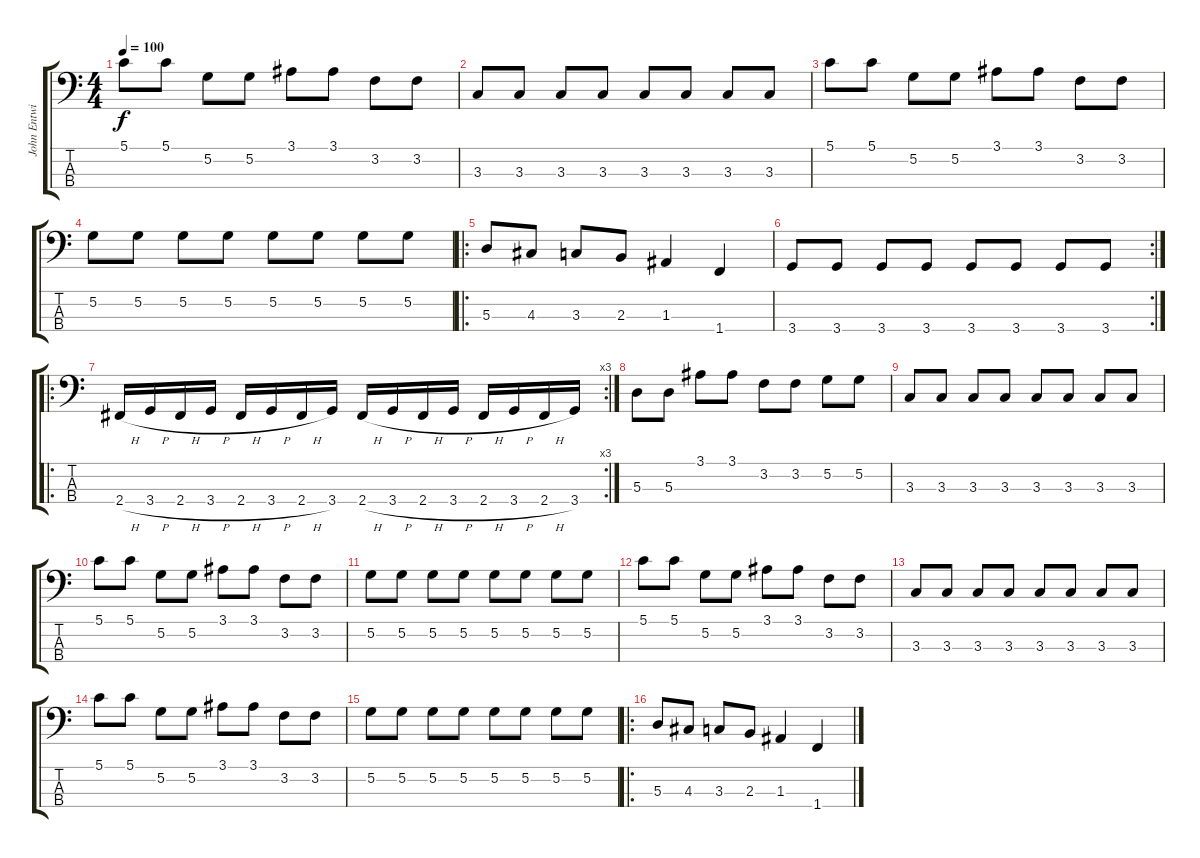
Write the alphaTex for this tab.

\track ("John Entwistle - Bass" "John Entwi") {instrument electricbassfinger}
\staff {score tabs}
\tuning (G2 D2 A1 E1) {hide}
\ts (4 4)
\tempo 100
\clef f4
\ks c
5.1.8{dy f} 5.1.8 5.2.8 5.2.8 3.1.8 3.1.8 3.2.8 3.2.8 |
3.3.8 3.3.8 3.3.8 3.3.8 3.3.8 3.3.8 3.3.8 3.3.8 |
5.1.8 5.1.8 5.2.8 5.2.8 3.1.8 3.1.8 3.2.8 3.2.8 |
5.2.8 5.2.8 5.2.8 5.2.8 5.2.8 5.2.8 5.2.8 5.2.8 |
\ro
5.3.8 4.3.8 3.3.8 2.3.8 1.3.4 1.4.4 |
\rc 2
3.4.8 3.4.8 3.4.8 3.4.8 3.4.8 3.4.8 3.4.8 3.4.8 |
\ro
\rc 3
2.4{h}.16 3.4{h}.16 2.4{h}.16 3.4{h}.16 2.4{h}.16 3.4{h}.16 2.4{h}.16 3.4.16 2.4{h}.16 3.4{h}.16 2.4{h}.16 3.4{h}.16 2.4{h}.16 3.4{h}.16 2.4{h}.16 3.4.16 |
5.3.8 5.3.8 3.1.8 3.1.8 3.2.8 3.2.8 5.2.8 5.2.8 |
3.3.8 3.3.8 3.3.8 3.3.8 3.3.8 3.3.8 3.3.8 3.3.8 |
5.1.8 5.1.8 5.2.8 5.2.8 3.1.8 3.1.8 3.2.8 3.2.8 |
5.2.8 5.2.8 5.2.8 5.2.8 5.2.8 5.2.8 5.2.8 5.2.8 |
5.1.8 5.1.8 5.2.8 5.2.8 3.1.8 3.1.8 3.2.8 3.2.8 |
3.3.8 3.3.8 3.3.8 3.3.8 3.3.8 3.3.8 3.3.8 3.3.8 |
5.1.8 5.1.8 5.2.8 5.2.8 3.1.8 3.1.8 3.2.8 3.2.8 |
5.2.8 5.2.8 5.2.8 5.2.8 5.2.8 5.2.8 5.2.8 5.2.8 |
\ro
5.3.8 4.3.8 3.3.8 2.3.8 1.3.4 1.4.4
